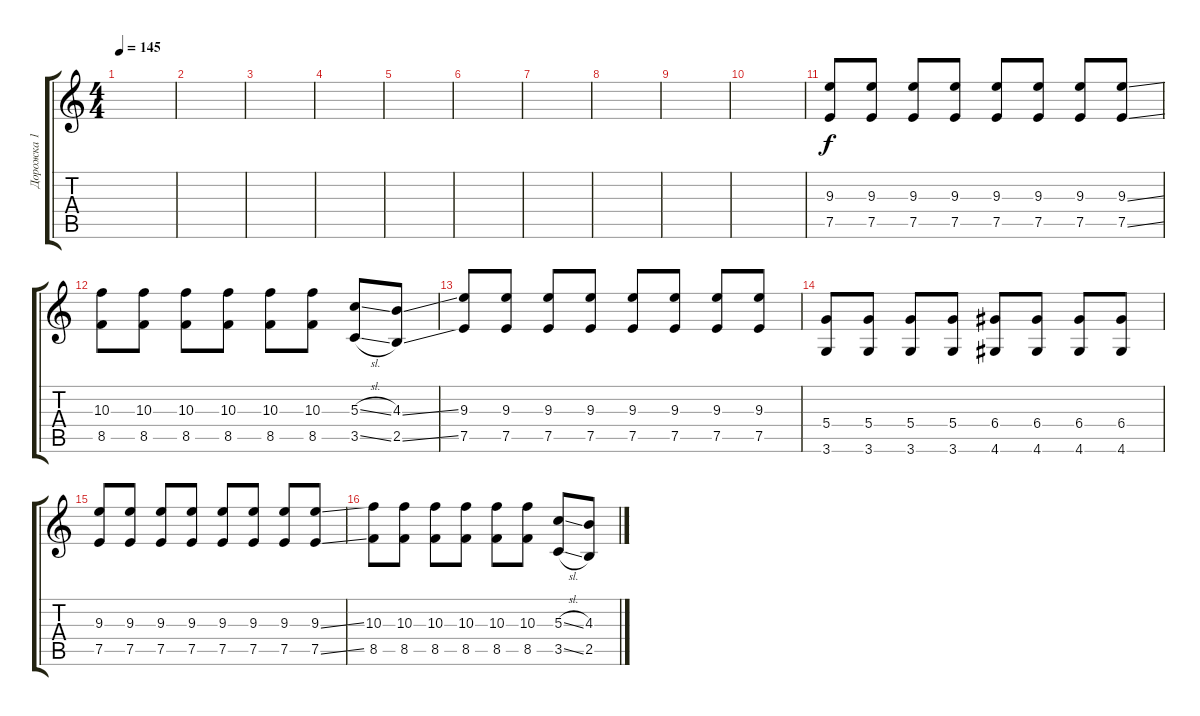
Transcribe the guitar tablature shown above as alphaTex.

\track ("Дорожка 1" "Дорожка 1") {instrument electricguitarclean}
\staff {score tabs}
\tuning (E4 B3 G3 D3 A2 E2) {hide}
\ts (4 4)
\tempo 145
\clef g2
\ks c
|
|
|
|
|
|
|
|
|
|
(9.3 7.5).8 (9.3 7.5).8 (9.3 7.5).8 (9.3 7.5).8 (9.3 7.5).8 (9.3 7.5).8 (9.3 7.5).8 (9.3{ss} 7.5{ss}).8 |
(10.3 8.5).8 (10.3 8.5).8 (10.3 8.5).8 (10.3 8.5).8 (10.3 8.5).8 (10.3 8.5).8 (5.3{sl} 3.5{sl}).8 (4.3{ss} 2.5{ss}).8 |
(9.3 7.5).8 (9.3 7.5).8 (9.3 7.5).8 (9.3 7.5).8 (9.3 7.5).8 (9.3 7.5).8 (9.3 7.5).8 (9.3 7.5).8 |
(5.4 3.6).8 (5.4 3.6).8 (5.4 3.6).8 (5.4 3.6).8 (6.4 4.6).8 (6.4 4.6).8 (6.4 4.6).8 (6.4 4.6).8 |
(9.3 7.5).8 (9.3 7.5).8 (9.3 7.5).8 (9.3 7.5).8 (9.3 7.5).8 (9.3 7.5).8 (9.3 7.5).8 (9.3{ss} 7.5{ss}).8 |
(10.3 8.5).8 (10.3 8.5).8 (10.3 8.5).8 (10.3 8.5).8 (10.3 8.5).8 (10.3 8.5).8 (5.3{sl} 3.5{sl}).8 (4.3{ss} 2.5{ss}).8
